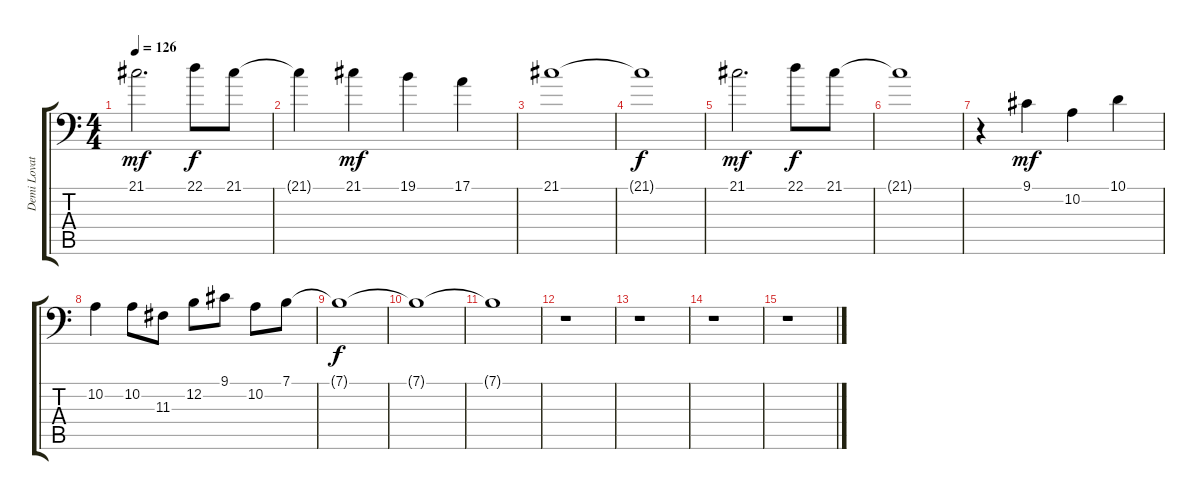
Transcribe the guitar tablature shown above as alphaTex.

\track ("Demi Lovato" "Demi Lovat") {instrument acousticgrandpiano}
\staff {score tabs}
\tuning (E3 B2 G2 D2 A1 E1) {hide}
\ts (4 4)
\tempo 126
\clef f4
\ks c
21.1.2{d dy mf} 22.1.8{dy f} 21.1.8 |
21.1{t}.4 21.1.4{dy mf} 19.1.4 17.1.4 |
21.1.1 |
21.1{t}.1{dy f} |
21.1.2{d dy mf} 22.1.8{dy f} 21.1.8 |
21.1{t}.1 |
r.4 9.1.4{dy mf} 10.2.4 10.1.4 |
10.2.4 10.2.8 11.3.8 12.2.8 9.1.8 10.2.8 7.1.8 |
7.1{t}.1{dy f} |
7.1{t}.1 |
7.1{t}.1 |
r.1 |
r.1 |
r.1 |
r.1
